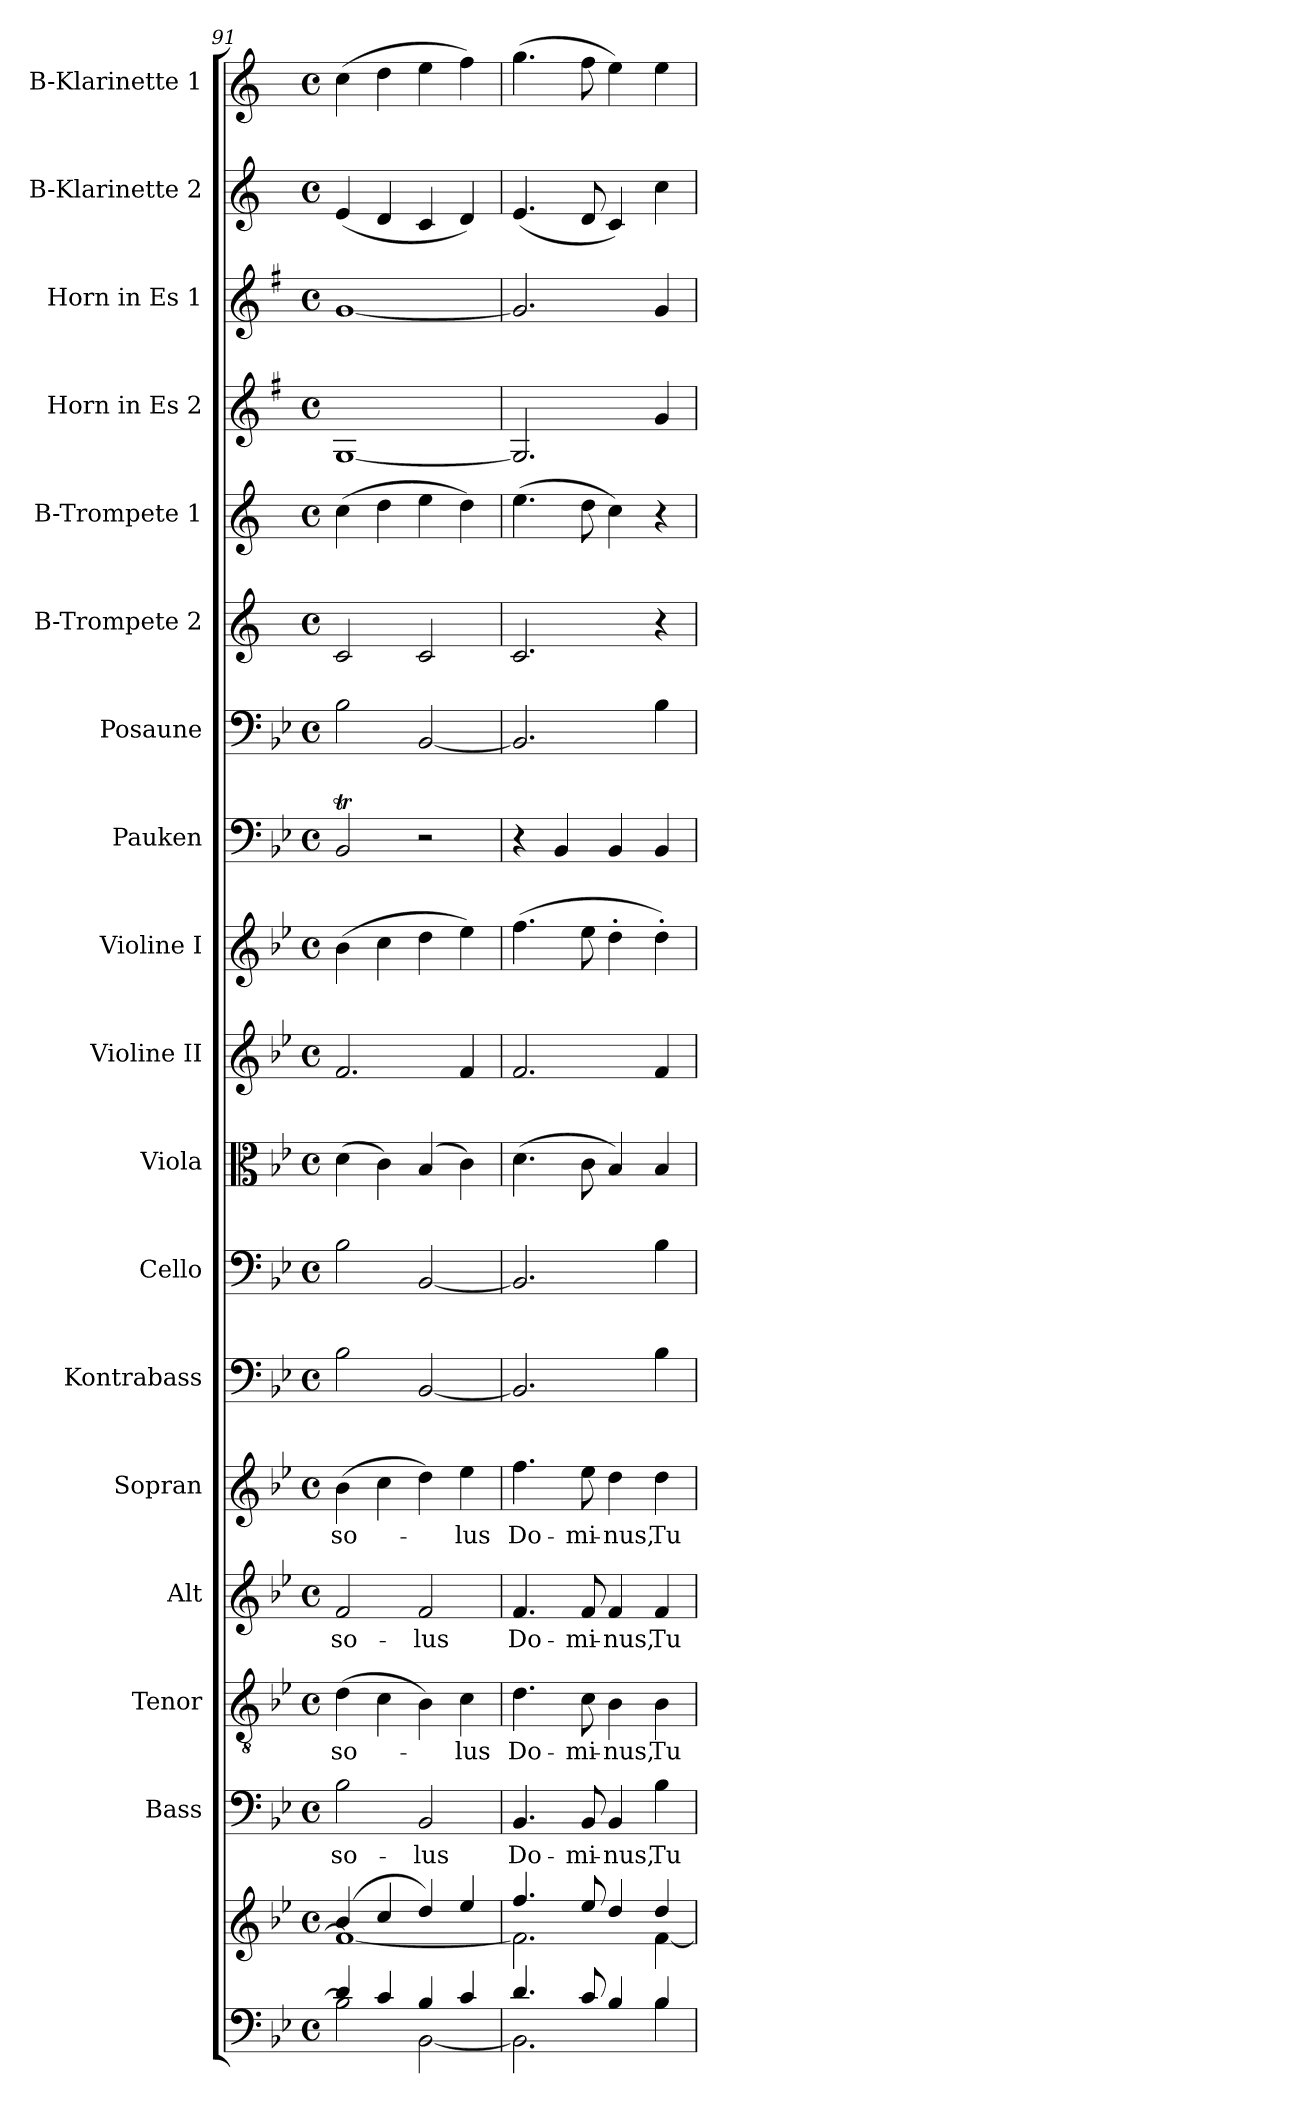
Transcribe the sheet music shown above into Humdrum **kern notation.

**kern	**kern	**kern	**text	**kern	**text	**kern	**text	**kern	**text	**kern	**kern	**kern	**kern	**kern	**kern	**kern	**kern	**kern	**kern	**kern	**kern	**kern
*part18	*part18	*part17	*part17	*part16	*part16	*part15	*part15	*part14	*part14	*part13	*part12	*part11	*part10	*part9	*part8	*part7	*part6	*part5	*part4	*part3	*part2	*part1
*staff19	*staff18	*staff17	*staff17	*staff16	*staff16	*staff15	*staff15	*staff14	*staff14	*staff13	*staff12	*staff11	*staff10	*staff9	*staff8	*staff7	*staff6	*staff5	*staff4	*staff3	*staff2	*staff1
*	*	*I"Bass	*	*I"Tenor	*	*I"Alt	*	*I"Sopran	*	*I"Kontrabass	*I"Cello	*I"Viola	*I"Violine II	*I"Violine I	*I"Pauken	*I"Posaune	*I"B-Trompete 2	*I"B-Trompete 1	*I"Horn in Es 2	*I"Horn in Es 1	*I"B-Klarinette 2	*I"B-Klarinette 1
*	*	*I'B.	*	*I'T.	*	*I'A.	*	*I'S.	*	*I'Kb.	*	*I'Vla.	*I'Vl. II	*I'Vl. I	*I'Pk.	*I'Pos.	*I'B Trp. 2	*I'B Trp. 1	*	*	*I'B Kl. 2	*I'B Kl. 1
*clefF4	*clefG2	*clefF4	*	*clefGv2	*	*clefG2	*	*clefG2	*	*clefF4	*clefF4	*clefC3	*clefG2	*clefG2	*clefF4	*clefF4	*clefG2	*clefG2	*clefG2	*clefG2	*clefG2	*clefG2
*	*	*	*	*	*	*	*	*	*	*ITrd7c12	*	*	*	*	*	*	*ITrd1c2	*ITrd1c2	*ITrd5c9	*ITrd5c9	*ITrd1c2	*ITrd1c2
*k[b-e-]	*k[b-e-]	*k[b-e-]	*	*k[b-e-]	*	*k[b-e-]	*	*k[b-e-]	*	*k[b-e-]	*k[b-e-]	*k[b-e-]	*k[b-e-]	*k[b-e-]	*k[b-e-]	*k[b-e-]	*k[b-e-]	*k[b-e-]	*k[b-e-]	*k[b-e-]	*k[b-e-]	*k[b-e-]
*B-:	*B-:	*B-:	*	*B-:	*	*B-:	*	*B-:	*	*B-:	*B-:	*B-:	*B-:	*B-:	*B-:	*B-:	*B-:	*B-:	*B-:	*B-:	*B-:	*B-:
*M4/4	*M4/4	*M4/4	*	*M4/4	*	*M4/4	*	*M4/4	*	*M4/4	*M4/4	*M4/4	*M4/4	*M4/4	*M4/4	*M4/4	*M4/4	*M4/4	*M4/4	*M4/4	*M4/4	*M4/4
*met(c)	*met(c)	*met(c)	*	*met(c)	*	*met(c)	*	*met(c)	*	*met(c)	*met(c)	*met(c)	*met(c)	*met(c)	*met(c)	*met(c)	*met(c)	*met(c)	*met(c)	*met(c)	*met(c)	*met(c)
=91	=91	=91	=91	=91	=91	=91	=91	=91	=91	=91	=91	=91	=91	=91	=91	=91	=91	=91	=91	=91	=91	=91
*^	*^	*	*	*	*	*	*	*	*	*	*	*	*	*	*	*	*	*	*	*	*	*
!	!	!	!	!	!LO:LY:b	!	!LO:LY:b	!	!LO:LY:b	!	!LO:LY:b	!	!	!	!	!	!	!	!	!	!	!	!	!
4d/	2B-\]	(4b-/	1f_	2B-\	so-	(>4d\	so-	2f/	so-	(>4b-\	so-	2BB-\	2B-\	(>4d\	2.f/	(>4b-\	2BB-T/	2B-\	2B-/	(>4b-\	[1BB-	[1B-	(<4d/	(>4b-\
4c/	.	4cc/	.	.	.	4c\	.	.	.	4cc\	.	.	.	4c\)	.	4cc\	.	.	.	4cc\	.	.	4c/	4cc\
!	!	!	!	!	!LO:LY:b	!	!	!	!LO:LY:b	!	!	!	!	!	!	!	!	!	!	!	!	!	!	!
4B-/	[<2BB-\	4dd/)	.	2BB-/	-lus	4B-\)	.	2f/	-lus	4dd\)	.	[2BBB-/	[2BB-/	(4B-/	.	4dd\	2r	[2BB-/	2B-/	4dd\	.	.	4B-/	4dd\
!	!	!	!	!	!	!	!LO:LY:b	!	!	!	!LO:LY:b	!	!	!	!	!	!	!	!	!	!	!	!	!
4c/	.	4ee-/	.	.	.	4c\	-lus	.	.	4ee-\	-lus	.	.	4c\)	4f/	4ee-\)	.	.	.	4cc\)	.	.	4c/)	4ee-\)
=92	=92	=92	=92	=92	=92	=92	=92	=92	=92	=92	=92	=92	=92	=92	=92	=92	=92	=92	=92	=92	=92	=92	=92	=92
!	!	!	!	!	!LO:LY:b	!	!LO:LY:b	!	!LO:LY:b	!	!LO:LY:b	!	!	!	!	!	!	!	!	!	!	!	!	!
4.d/	2.BB-\]	4.ff/	2.f\]	4.BB-/	Do-	4.d\	Do-	4.f/	Do-	4.ff\	Do-	2.BBB-/]	2.BB-/]	(>4.d\	2.f/	(>4.ff\	4r	2.BB-/]	2.B-/	(>4.dd\	2.BB-/]	2.B-/]	(<4.d/	(>4.ff\
.	.	.	.	.	.	.	.	.	.	.	.	.	.	.	.	.	4BB-/	.	.	.	.	.	.	.
!	!	!	!	!	!LO:LY:b	!	!LO:LY:b	!	!LO:LY:b	!	!LO:LY:b	!	!	!	!	!	!	!	!	!	!	!	!	!
8c/	.	8ee-/	.	8BB-/	-mi-	8c\	-mi-	8f/	-mi-	8ee-\	-mi-	.	.	8c\	.	8ee-\	.	.	.	8cc\	.	.	8c/	8ee-\
!	!	!	!	!	!LO:LY:b	!	!LO:LY:b	!	!LO:LY:b	!	!LO:LY:b	!	!	!	!	!	!	!	!	!	!	!	!	!
4B-/	.	4dd/	.	4BB-/	-nus,	4B-\	-nus,	4f/	-nus,	4dd\	-nus,	.	.	4B-/)	.	4dd'>\	4BB-/	.	.	4b-\)	.	.	4B-/)	4dd\)
!	!	!	!	!	!LO:LY:b	!	!LO:LY:b	!	!LO:LY:b	!	!LO:LY:b	!	!	!	!	!	!	!	!	!	!	!	!	!
4B-/	4B-\	4dd/	[<4f\	4B-\	Tu	4B-\	Tu	4f/	Tu	4dd\	Tu	4BB-\	4B-\	4B-/	4f/	4dd'>\)	4BB-/	4B-\	4r	4r	4B-/	4B-/	4b-\	4dd\
*v	*v	*	*	*	*	*	*	*	*	*	*	*	*	*	*	*	*	*	*	*	*	*	*	*
*	*v	*v	*	*	*	*	*	*	*	*	*	*	*	*	*	*	*	*	*	*	*	*	*
=	=	=	=	=	=	=	=	=	=	=	=	=	=	=	=	=	=	=	=	=	=	=
*-	*-	*-	*-	*-	*-	*-	*-	*-	*-	*-	*-	*-	*-	*-	*-	*-	*-	*-	*-	*-	*-	*-
